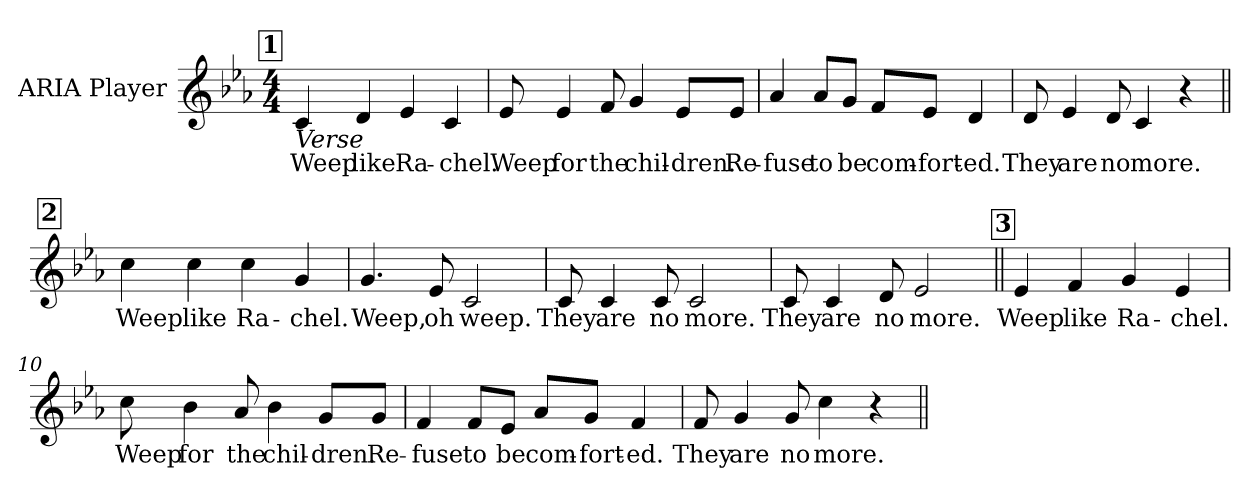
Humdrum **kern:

**kern	**text
*part1	*part1
*staff1	*staff1
*I"ARIA Player	*
*clefG2	*
*k[b-e-a-]	*
*M4/4	*
!!LO:REH:place=s1:a:B:fs=12:t=1
=1	=1
!LO:TX:b:i:t=Verse	!
!	!LO:LY:b
4c/	Weep
!	!LO:LY:b
4d/	like
!	!LO:LY:b
4e-/	Ra-
!	!LO:LY:b
4c/	-chel.
=2	=2
!	!LO:LY:b
8e-/	Weep
!	!LO:LY:b
4e-/	for
!	!LO:LY:b
8f/	the
!	!LO:LY:b
4g/	chil-
!	!LO:LY:b
8e-/L	-dren.
!	!LO:LY:b
8e-/J	Re-
=3	=3
!	!LO:LY:b
4a-/	-fuse
!	!LO:LY:b
8a-/L	to
!	!LO:LY:b
8g/J	be
!	!LO:LY:b
8f/L	com-
!	!LO:LY:b
8e-/J	-fort-
!	!LO:LY:b
4d/	-ed.
!!LO:LB:g=z
=4	=4
!	!LO:LY:b
8d/	They
!	!LO:LY:b
4e-/	are
!	!LO:LY:b
8d/	no
!	!LO:LY:b
4c/	more.
4r	.
!!LO:REH:place=s1:a:B:fs=12:t=2
=5||	=5||
!	!LO:LY:b
4cc\	Weep
!	!LO:LY:b
4cc\	like
!	!LO:LY:b
4cc\	Ra-
!	!LO:LY:b
4g/	-chel.
=6	=6
!	!LO:LY:b
4.g/	Weep,
!	!LO:LY:b
8e-/	oh
!	!LO:LY:b
2c/	weep.
!!LO:LB:g=z
=7	=7
!	!LO:LY:b
8c/	They
!	!LO:LY:b
4c/	are
!	!LO:LY:b
8c/	no
!	!LO:LY:b
2c/	more.
!!LO:LB:g=z
=8	=8
!	!LO:LY:b
8c/	They
!	!LO:LY:b
4c/	are
!	!LO:LY:b
8d/	no
!	!LO:LY:b
2e-/	more.
!!LO:REH:place=s1:a:B:fs=12:t=3
=9||	=9||
!	!LO:LY:b
4e-/	Weep
!	!LO:LY:b
4f/	like
!	!LO:LY:b
4g/	Ra-
!	!LO:LY:b
4e-/	-chel.
=10	=10
!	!LO:LY:b
8cc\	Weep
!	!LO:LY:b
4b-\	for
!	!LO:LY:b
8a-/	the
!	!LO:LY:b
4b-\	chil-
!	!LO:LY:b
8g/L	-dren.
!	!LO:LY:b
8g/J	Re-
!!LO:LB:g=z
=11	=11
!	!LO:LY:b
4f/	-fuse
!	!LO:LY:b
8f/L	to
!	!LO:LY:b
8e-/J	be
!	!LO:LY:b
8a-/L	com-
!	!LO:LY:b
8g/J	-fort-
!	!LO:LY:b
4f/	-ed.
=12	=12
!	!LO:LY:b
8f/	They
!	!LO:LY:b
4g/	are
!	!LO:LY:b
8g/	no
!	!LO:LY:b
4cc\	more.
4r	.
=||	=||
*-	*-
